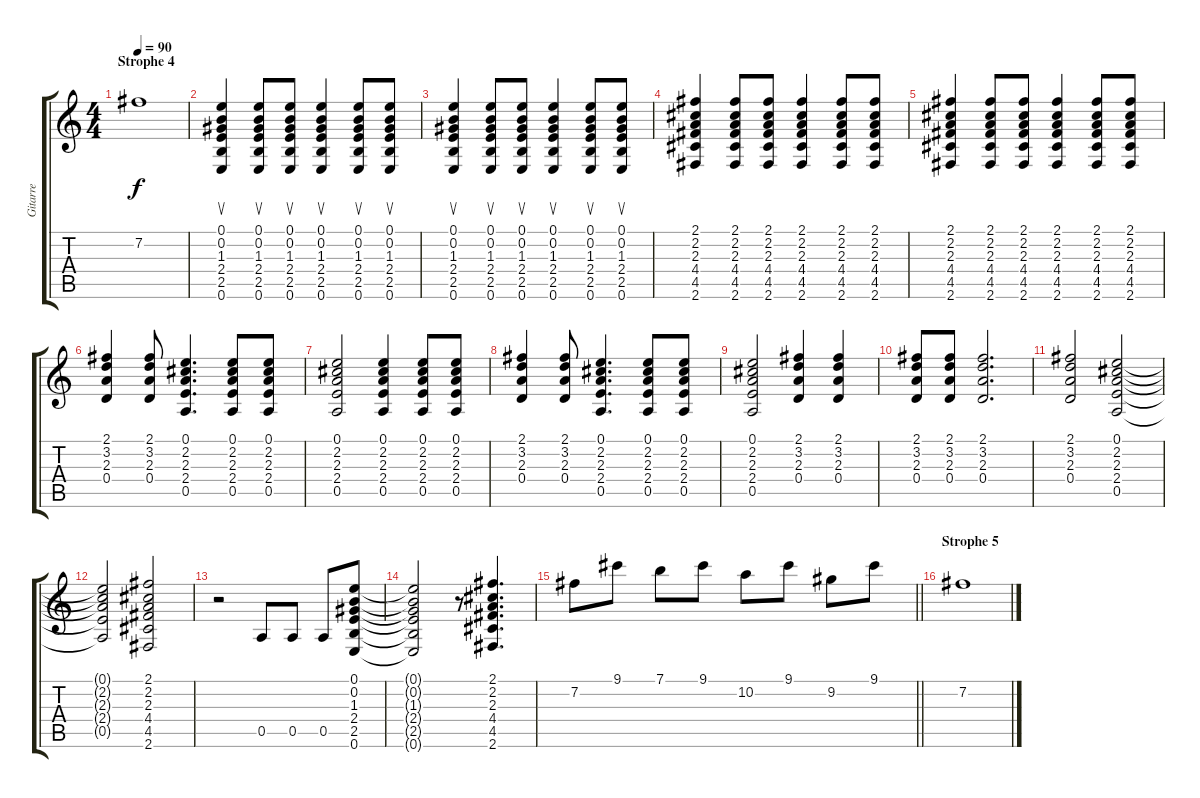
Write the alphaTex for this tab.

\track ("Gitarre" "Gitarre") {instrument acousticguitarsteel}
\staff {score tabs}
\tuning (E4 B3 G3 D3 A2 E2) {hide}
\ts (4 4)
\section ("" "Strophe 4")
\tempo 90
\clef g2
\ks c
7.2.1{dy f} |
(0.1 0.2 1.3 2.4 2.5 0.6).4{su} (0.1 0.2 1.3 2.4 2.5 0.6).8{su} (0.1 0.2 1.3 2.4 2.5 0.6).8{su} (0.1 0.2 1.3 2.4 2.5 0.6).4{su} (0.1 0.2 1.3 2.4 2.5 0.6).8{su} (0.1 0.2 1.3 2.4 2.5 0.6).8{su} |
(0.1 0.2 1.3 2.4 2.5 0.6).4{su} (0.1 0.2 1.3 2.4 2.5 0.6).8{su} (0.1 0.2 1.3 2.4 2.5 0.6).8{su} (0.1 0.2 1.3 2.4 2.5 0.6).4{su} (0.1 0.2 1.3 2.4 2.5 0.6).8{su} (0.1 0.2 1.3 2.4 2.5 0.6).8{su} |
(2.1 2.2 2.3 4.4 4.5 2.6).4 (2.1 2.2 2.3 4.4 4.5 2.6).8 (2.1 2.2 2.3 4.4 4.5 2.6).8 (2.1 2.2 2.3 4.4 4.5 2.6).4 (2.1 2.2 2.3 4.4 4.5 2.6).8 (2.1 2.2 2.3 4.4 4.5 2.6).8 |
(2.1 2.2 2.3 4.4 4.5 2.6).4 (2.1 2.2 2.3 4.4 4.5 2.6).8 (2.1 2.2 2.3 4.4 4.5 2.6).8 (2.1 2.2 2.3 4.4 4.5 2.6).4 (2.1 2.2 2.3 4.4 4.5 2.6).8 (2.1 2.2 2.3 4.4 4.5 2.6).8 |
(2.1 3.2 2.3 0.4).4 (2.1 3.2 2.3 0.4).8 (0.1 2.2 2.3 2.4 0.5).4{d} (0.1 2.2 2.3 2.4 0.5).8 (0.1 2.2 2.3 2.4 0.5).8 |
(0.1 2.2 2.3 2.4 0.5).2 (0.1 2.2 2.3 2.4 0.5).4 (0.1 2.2 2.3 2.4 0.5).8 (0.1 2.2 2.3 2.4 0.5).8 |
(2.1 3.2 2.3 0.4).4 (2.1 3.2 2.3 0.4).8 (0.1 2.2 2.3 2.4 0.5).4{d} (0.1 2.2 2.3 2.4 0.5).8 (0.1 2.2 2.3 2.4 0.5).8 |
(0.1 2.2 2.3 2.4 0.5).2 (2.1 3.2 2.3 0.4).4 (2.1 3.2 2.3 0.4).4 |
(2.1 3.2 2.3 0.4).8 (2.1 3.2 2.3 0.4).8 (2.1 3.2 2.3 0.4).2{d} |
(2.1 3.2 2.3 0.4).2 (0.1 2.2 2.3 2.4 0.5).2 |
(0.1{t} 2.2{t} 2.3{t} 2.4{t} 0.5{t}).2 (2.1 2.2 2.3 4.4 4.5 2.6).2 |
r.2 0.5.8 0.5.8 0.5.8 (0.1 0.2 1.3 2.4 2.5 0.6).8 |
(0.1{t} 0.2{t} 1.3{t} 2.4{t} 2.5{t} 0.6{t}).2 r.8 (2.1 2.2 2.3 4.4 4.5 2.6).4{d} |
\barLineRight lightlight
7.2.8 9.1.8 7.1.8 9.1.8 10.2.8 9.1.8 9.2.8 9.1.8 |
\section ("" "Strophe 5")
7.2.1
